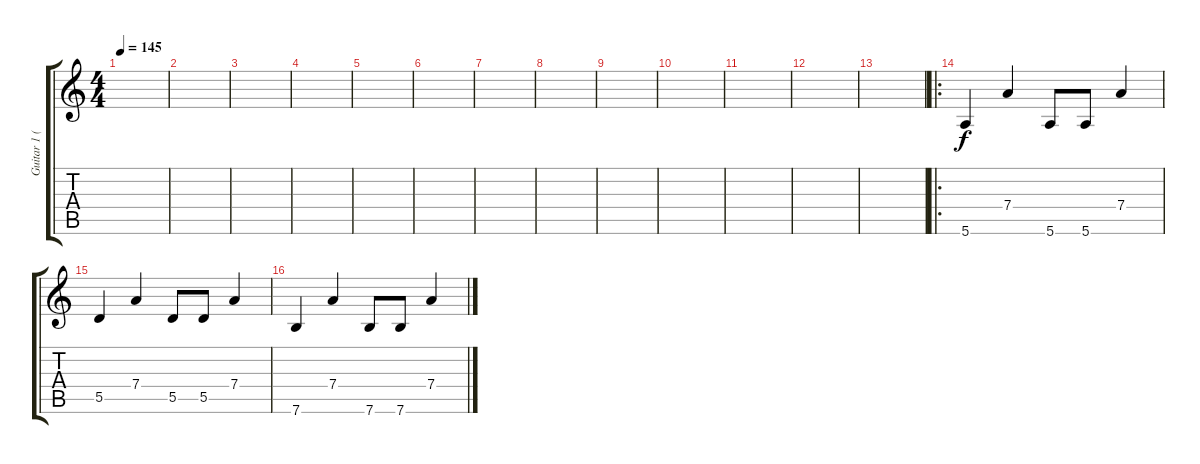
\track ("Guitar 1 (Tom DeLonge)" "Guitar 1 (") {instrument electricguitarclean}
\staff {score tabs}
\tuning (E4 B3 G3 D3 A2 E2) {hide}
\ts (4 4)
\tempo 145
\clef g2
\ks c
|
|
|
|
|
|
|
|
|
|
|
|
|
\ro
5.6.4 7.4.4 5.6.8 5.6.8 7.4.4 |
5.5.4 7.4.4 5.5.8 5.5.8 7.4.4 |
7.6.4 7.4.4 7.6.8 7.6.8 7.4.4
